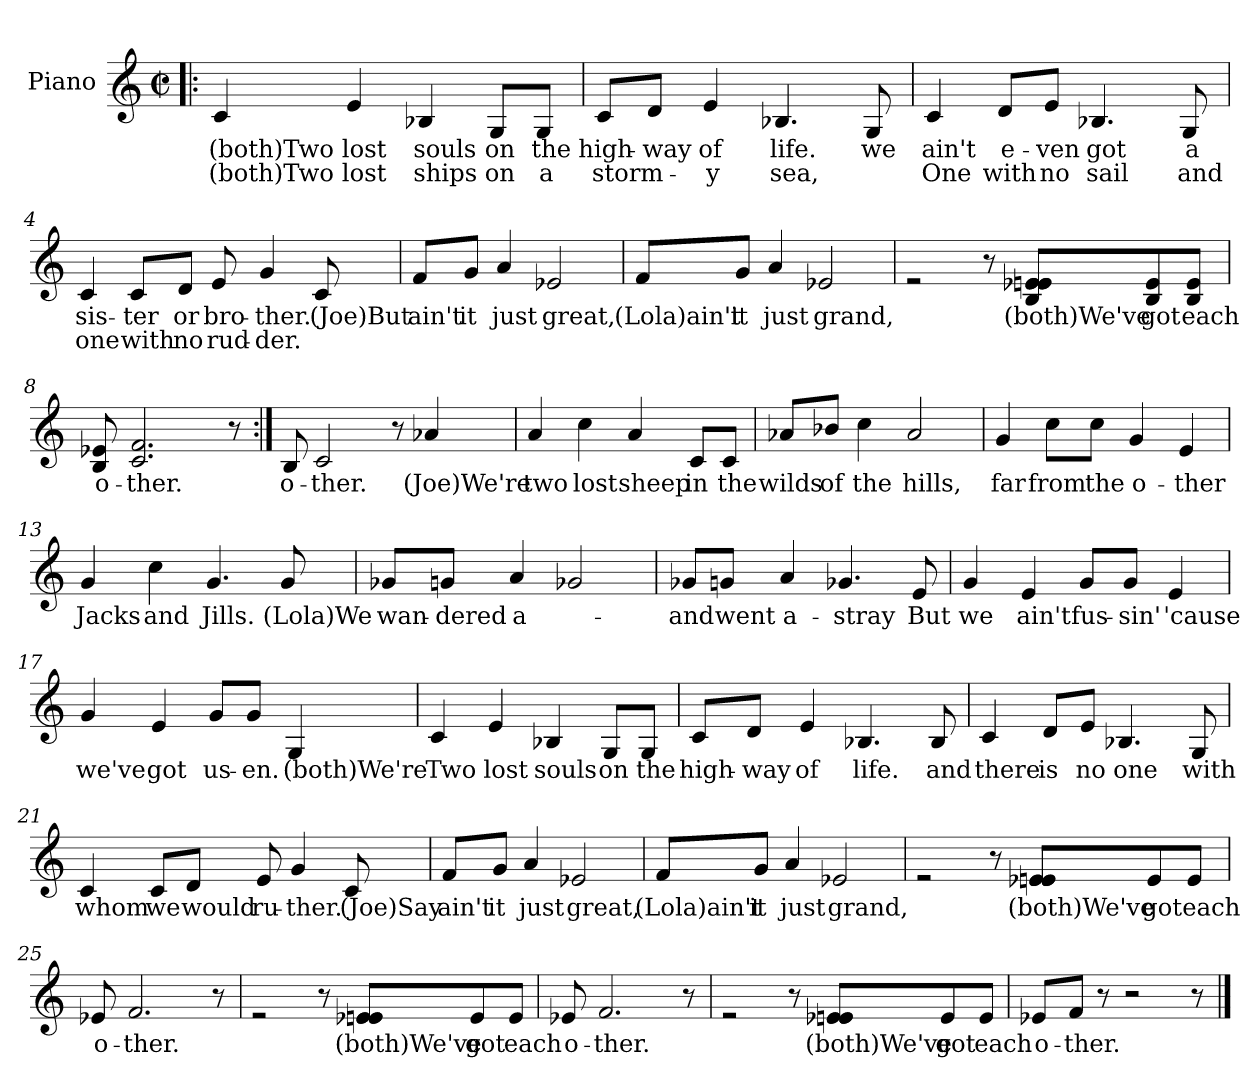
**kern	**text	**text
*part1	*part1	*part1
*staff1	*staff1	*staff1
*I"Piano	*	*
*I'Pno	*	*
*clefG2	*	*
*k[]	*	*
*C:	*	*
*M2/2	*	*
*met(c|)	*	*
=1!|:	=1!|:	=1!|:
4c/	(both)Two	(both)Two
4e/	lost	lost
4B-X/	souls	ships
8G/L	on	on
8G/J	the	a
=2	=2	=2
8c/L	high-	storm-
8d/J	-way	.
4e/	of	-y
4.B-X/	life.	sea,
8G/	we	.
=3	=3	=3
4c/	ain't	One
8d/L	e-	with
8e/J	-ven	no
4.B-X/	got	sail
8G/	a	and
!!LO:LB:g=z
=4	=4	=4
4c/	sis-	one
8c/L	-ter	with
8d/J	or	no
8e/	bro-	rud-
4g/	-ther.	-der.
8c/	(Joe)But	.
=5	=5	=5
8f/L	ain't	.
8g/J	it	.
4a/	just	.
2e-X/	great,	.
=6	=6	=6
8f/L	(Lola)ain't	.
8g/J	it	.
4a/	just	.
2e-X/	grand,	.
!!LO:LB:g=z
=7	=7	=7
2re	.	.
8r	.	.
8B/ 8e-X/ 8e/ 8e/ 8e/L	(both)We've	.
8B/ 8e/	got	.
8B/ 8e/J	each	.
=8	=8	=8
8B/ 8e-X/	o-	.
2.c/ 2.f/	ther.	.
8r	.	.
=9:|!	=9:|!	=9:|!
8B/	o-	.
2c/	ther.	.
8r	.	.
4a-X/	(Joe)We're	.
=10	=10	=10
4a/	two	.
4cc\	lost	.
4a/	sheep	.
8c/L	in	.
8c/J	the	.
!!LO:LB:g=z
=11	=11	=11
8a-X/L	wilds	.
8b-X/J	of	.
4cc\	the	.
2a-/	hills,	.
=12	=12	=12
4g/	far	.
8cc\L	from	.
8cc\J	the	.
4g/	o-	.
4e/	-ther	.
=13	=13	=13
4g/	Jacks	.
4cc\	and	.
4.g/	Jills.	.
8g/	(Lola)We	.
=14	=14	=14
8g-X/L	wan-	.
8gn/J	-dered	.
4a/	a-	.
2g-X/	.	.
=15	=15	=15
8g-X/L	and	.
8gn/J	went	.
4a/	a-	.
4.g-X/	-stray	.
8e/	But	.
!!LO:LB:g=z
=16	=16	=16
4g/	we	.
4e/	ain't	.
8g/L	fus-	.
8g/J	-sin'	.
4e/	'cause	.
=17	=17	=17
4g/	we've	.
4e/	got	.
8g/L	us-	.
8g/J	-en.	.
4G/	(both)We're	.
=18	=18	=18
4c/	Two	.
4e/	lost	.
4B-X/	souls	.
8G/L	on	.
8G/J	the	.
=19	=19	=19
8c/L	high-	.
8d/J	-way	.
4e/	of	.
4.B-X/	life.	.
8B-/	and	.
!!LO:LB:g=z
=20	=20	=20
4c/	there	.
8d/L	is	.
8e/J	no	.
4.B-X/	one	.
8G/	with	.
=21	=21	=21
4c/	whom	.
8c/L	we	.
8d/J	would	.
8e/	ru-	.
4g/	-ther.	.
8c/	(Joe)Say	.
=22	=22	=22
8f/L	ain't	.
8g/J	it	.
4a/	just	.
2e-X/	great,	.
=23	=23	=23
8f/L	(Lola)ain't	.
8g/J	it	.
4a/	just	.
2e-X/	grand,	.
!!LO:LB:g=z
=24	=24	=24
2re	.	.
8r	.	.
8e-X/ 8e/ 8e/ 8e/L	(both)We've	.
8e/	got	.
8e/J	each	.
=25	=25	=25
8e-X/	o-	.
2.f/	ther.	.
8r	.	.
=26	=26	=26
2re	.	.
8r	.	.
8e-X/ 8e/ 8e/ 8e/L	(both)We've	.
8e/	got	.
8e/J	each	.
=27	=27	=27
8e-X/	o-	.
2.f/	ther.	.
8r	.	.
=28	=28	=28
2re	.	.
8r	.	.
8e-X/ 8e/ 8e/ 8e/L	(both)We've	.
8e/	got	.
8e/J	each	.
=29	=29	=29
8e-X/L	o-	.
8f/J	ther.	.
8r	.	.
2r	.	.
8r	.	.
==	==	==
*-	*-	*-
